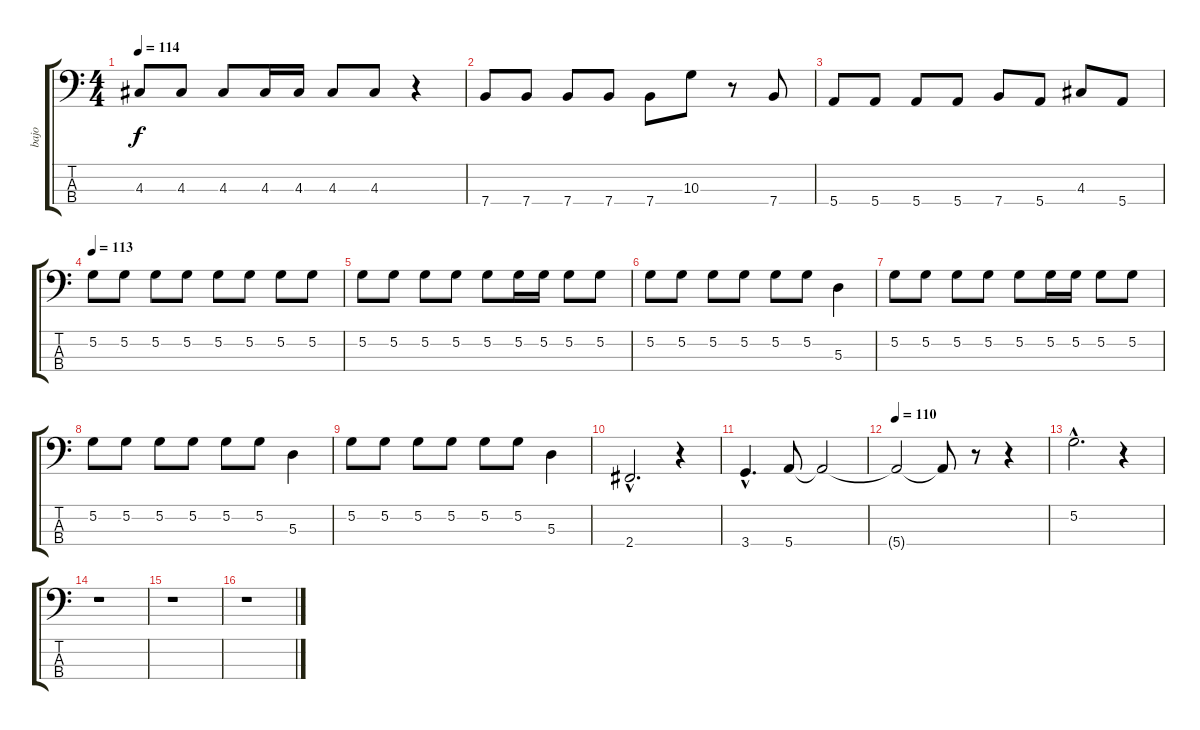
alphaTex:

\track ("bajo" "bajo") {instrument electricbassfinger}
\staff {score tabs}
\tuning (G2 D2 A1 E1) {hide}
\ts (4 4)
\tempo 114
\clef f4
\ks c
4.3.8{dy f} 4.3.8 4.3.8 4.3.16 4.3.16 4.3.8 4.3.8 r.4 |
7.4.8 7.4.8 7.4.8 7.4.8 7.4.8 10.3.8 r.8 7.4.8 |
5.4.8 5.4.8 5.4.8 5.4.8 7.4.8 5.4.8 4.3.8 5.4.8 |
\tempo 113
5.2.8 5.2.8 5.2.8 5.2.8 5.2.8 5.2.8 5.2.8 5.2.8 |
5.2.8 5.2.8 5.2.8 5.2.8 5.2.8 5.2.16 5.2.16 5.2.8 5.2.8 |
5.2.8 5.2.8 5.2.8 5.2.8 5.2.8 5.2.8 5.3.4 |
5.2.8 5.2.8 5.2.8 5.2.8 5.2.8 5.2.16 5.2.16 5.2.8 5.2.8 |
5.2.8 5.2.8 5.2.8 5.2.8 5.2.8 5.2.8 5.3.4 |
5.2.8 5.2.8 5.2.8 5.2.8 5.2.8 5.2.8 5.3.4 |
2.4{hac}.2{d} r.4 |
3.4{hac}.4{d} 5.4.8 5.4{t}.2 |
\tempo 110
5.4{t}.2 5.4{t}.8 r.8 r.4 |
5.2{hac}.2{d volume 5} r.4 |
r.1 |
r.1 |
r.1
